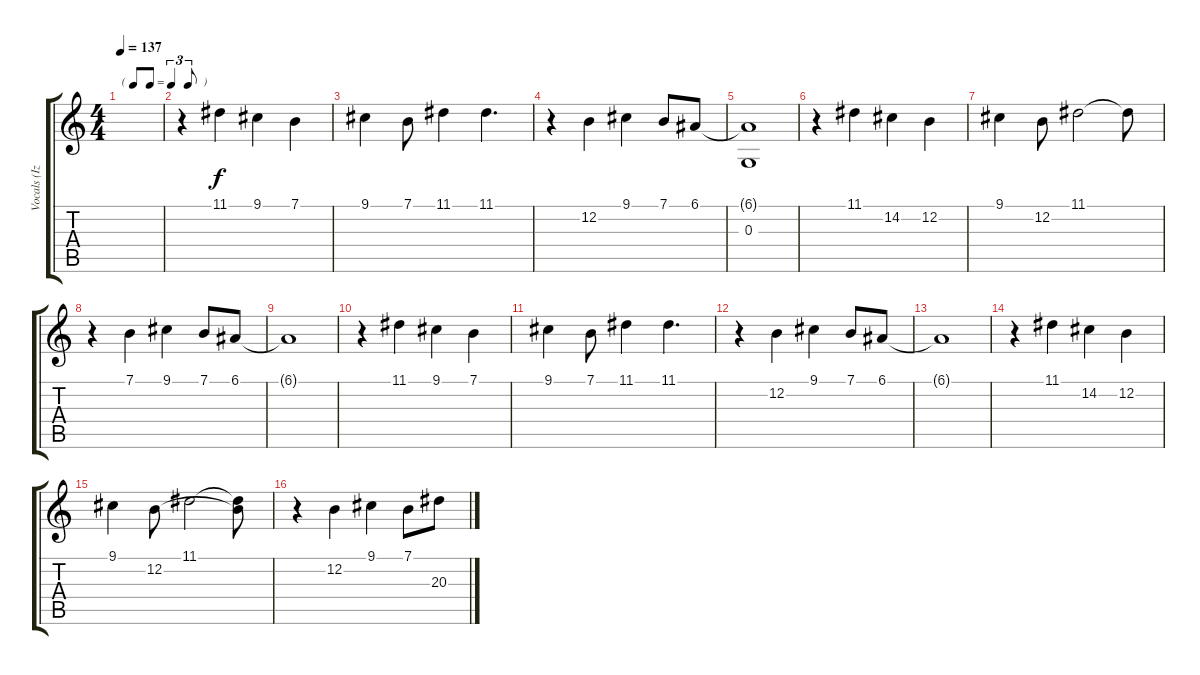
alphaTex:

\track ("Vocals (Izzy + Axl)" "Vocals (Iz") {instrument lead2sawtooth}
\staff {score tabs}
\tuning (E4 B3 G3 D3 A2 E2) {hide}
\ts (4 4)
\tf triplet8th
\tempo 137
\clef g2
\ks c
|
r.4 11.1.4 9.1.4 7.1.4 |
9.1.4 7.1.8 11.1.4 11.1.4{d} |
r.4 12.2.4 9.1.4 7.1.8 6.1.8 |
(6.1{t} 0.3).1 |
r.4 11.1.4 14.2.4 12.2.4 |
9.1.4 12.2.8 11.1.2 11.1{t}.8 |
r.4 7.1.4 9.1.4 7.1.8 6.1.8 |
6.1{t}.1 |
r.4 11.1.4 9.1.4 7.1.4 |
9.1.4 7.1.8 11.1.4 11.1.4{d} |
r.4 12.2.4 9.1.4 7.1.8 6.1.8 |
6.1{t}.1 |
r.4 11.1.4 14.2.4 12.2.4 |
9.1.4 12.2.8 11.1.2 (11.1{t} 12.2{t}).8 |
r.4 12.2.4 9.1.4 7.1.8 20.3.8
